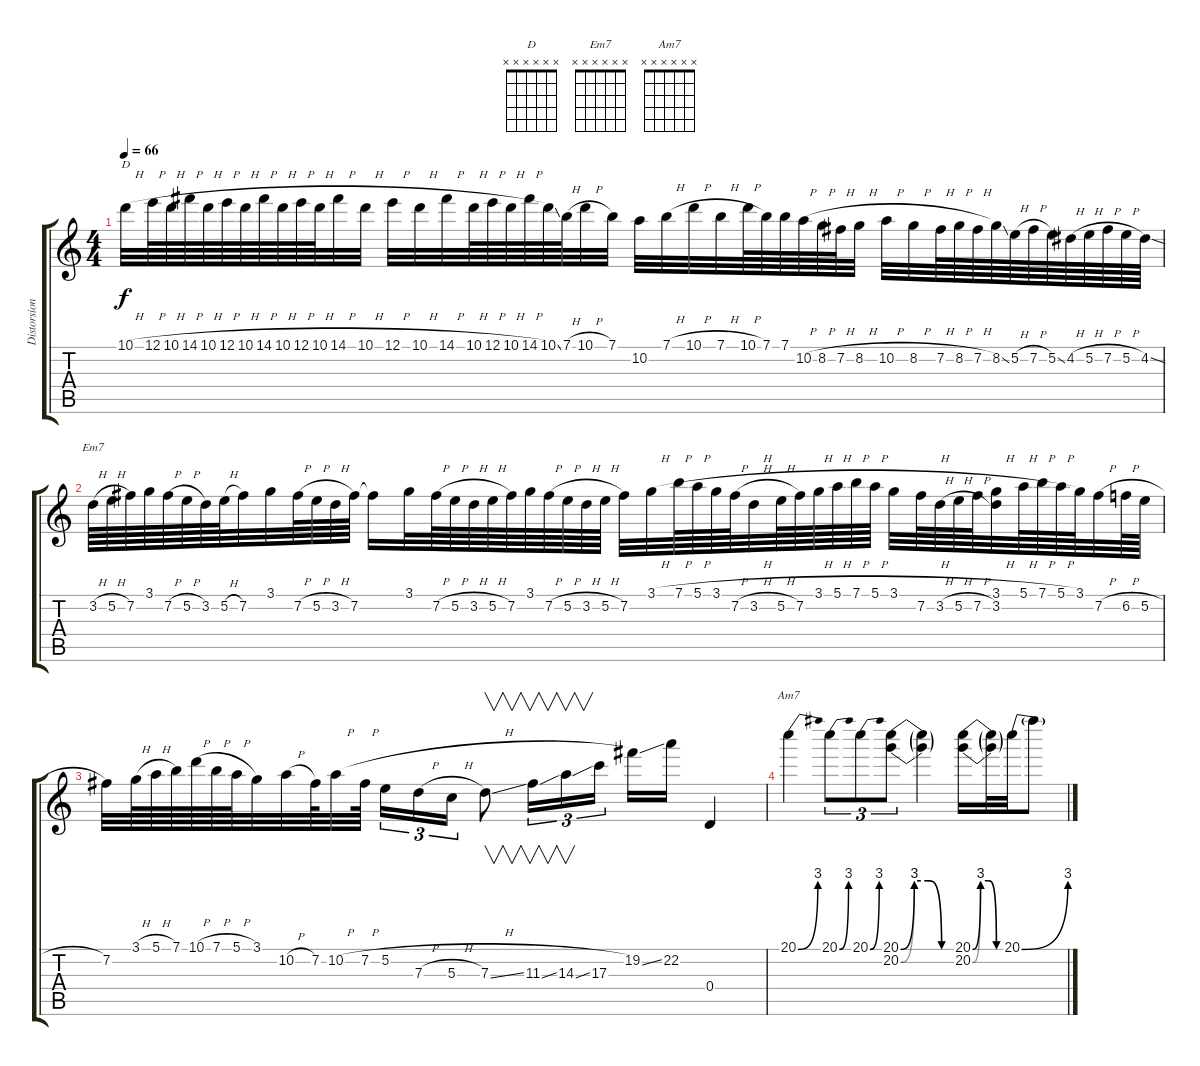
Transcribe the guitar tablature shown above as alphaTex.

\track ("Distorsion" "Distorsion") {instrument distortionguitar}
\staff {score tabs}
\tuning (E4 B3 G3 D3 A2 E2) {hide}
\chord ("D" x x x x x x) {firstfret 0}
\chord ("Em7" x x x x x x) {firstfret 0}
\chord ("Am7" x x x x x x) {firstfret 0}
\ts (4 4)
\tempo 66
\clef g2
\ks c
10.1{h}.32{ch "D" dy f} 12.1{h}.64 10.1{h}.64 14.1{h}.64 10.1{h}.64 12.1{h}.64 10.1{h}.64 14.1{h}.64 10.1{h}.64 12.1{h}.64 10.1{h}.64 14.1{h}.32 10.1{h}.32 12.1{h}.32 10.1{h}.32 14.1{h}.32 10.1{h}.64 12.1{h}.64 10.1{h}.64 14.1{h}.64 10.1{ss}.64 7.1{h}.64 10.1{h}.32 7.1.32 10.2.32 7.1{h}.32 10.1{h}.32 7.1{h}.32 10.1{h}.64 7.1.64 7.1.64 10.2{h}.64 8.2{h}.64 7.2{h}.64 8.2{h}.32 10.2{h}.32 8.2{h}.32 7.2{h}.64 8.2{h}.64 7.2{h}.64 8.2{ss}.64 5.2{h}.64 7.2{h}.64 5.2{ss}.64 4.2{h}.64 5.2{h}.64 7.2{h}.64 5.2{h}.64 4.2{ss}.64 |
3.2{h}.64{ch "Em7"} 5.2{h}.64 7.2.64 3.1.64 7.2{h}.64 5.2{h}.64 3.2.64 5.2{h}.64 7.2.32 3.1.32 7.2{h}.64 5.2{h}.64 3.2{h}.64 7.2.64 7.2{t}.16 3.1.32 7.2{h}.64 5.2{h}.64 3.2{h}.64 5.2{h}.64 7.2.64 3.1.64 7.2{h}.64 5.2{h}.64 3.2{h}.64 5.2{h}.64 7.2.32 3.1{h}.32 7.1{h}.64 5.1{h}.64 3.1{h}.64 7.2{h}.64 3.2{h}.32 5.2{h}.64 7.2.64 3.1{h}.64 5.1{h}.64 7.1{h}.64 5.1{h}.64 3.1{h}.32 7.2.64 3.2{h}.64 5.2{h}.64 7.2{h}.64 (3.1{h} 3.2).32 5.1{h}.64 7.1{h}.64 5.1{h}.64 3.1.64 7.2{h}.32 6.2{h}.64 5.2{h}.64 |
7.2.32 3.1{h}.64 5.1{h}.64 7.1.64 10.1{h}.64 7.1{h}.64 5.1{h}.64 3.1.32 10.2{h}.32 7.2.64 10.2{h}.32 7.2{h}.64 5.2{h}.16{tu (3 2)} 7.3{h}.16{tu (3 2)} 5.3{h}.16{tu (3 2)} 7.3{ss}.8{v} 11.3{ss}.16{v tu (3 2)} 14.3{ss}.16{v tu (3 2)} 17.3.16{tu (3 2)} 19.2{ss}.16 22.2.16 0.4.4 |
20.1{be (bend 0 0 60 12)}.4{ch "Am7"} 20.1{be (bend 0 0 60 12)}.8{tu (3 2)} 20.1{be (bend 0 0 60 12)}.8{tu (3 2)} (20.1{be (custom 0 0 15 12 30 12 45 0 60 0)} 20.2{be (custom 0 0 15 12 30 12 45 0 60 0)}).8{tu (3 2)} (20.1{t} 20.2{t}).4 (20.1{be (custom 0 0 15 12 30 12 45 0 60 0)} 20.2{be (custom 0 0 15 12 30 12 45 0 60 0)}).16 (20.1{t} 20.2{t}).32 20.1{be (bend 0 0 60 12)}.32 20.1{t}.8
